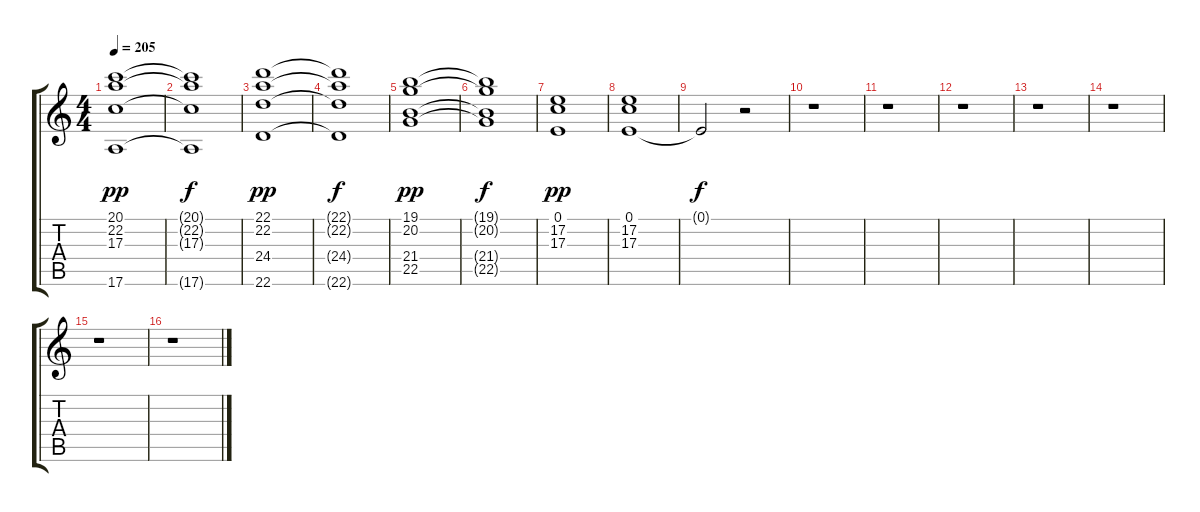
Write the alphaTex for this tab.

\track "" {instrument synthstrings1}
\staff {score tabs}
\tuning (E4 B3 G3 D3 A2 E2) {hide}
\ts (4 4)
\tempo 205
\clef g2
\ks c
(20.1 22.2 17.3 17.6).1{dy pp} |
(20.1{t} 22.2{t} 17.3{t} 17.6{t}).1{dy f} |
(22.1 22.2 24.4 22.6).1{dy pp} |
(22.1{t} 22.2{t} 24.4{t} 22.6{t}).1{dy f} |
(19.1 20.2 21.4 22.5).1{dy pp} |
(19.1{t} 20.2{t} 21.4{t} 22.5{t}).1{dy f} |
(0.1 17.2 17.3).1{dy pp} |
(0.1 17.2 17.3).1 |
0.1{t}.2{dy f} r.2 |
r.1 |
r.1 |
r.1 |
r.1 |
r.1 |
r.1 |
r.1
